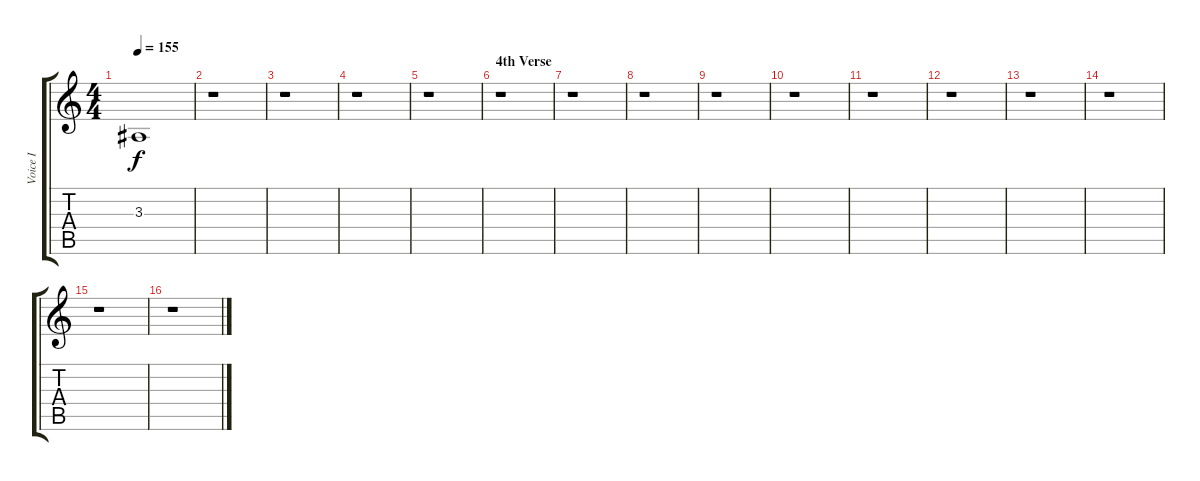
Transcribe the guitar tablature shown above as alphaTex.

\track ("Voice I" "Voice I") {instrument choiraahs}
\staff {score tabs}
\tuning (E4 B3 G3 D3 A2 E2) {hide}
\ts (4 4)
\tempo 155
\clef g2
\ks c
3.3.1{dy f} |
r.1 |
r.1 |
r.1 |
r.1 |
\section ("" "4th Verse")
r.1 |
r.1 |
r.1 |
r.1 |
r.1 |
r.1 |
r.1 |
r.1 |
r.1 |
r.1 |
r.1
